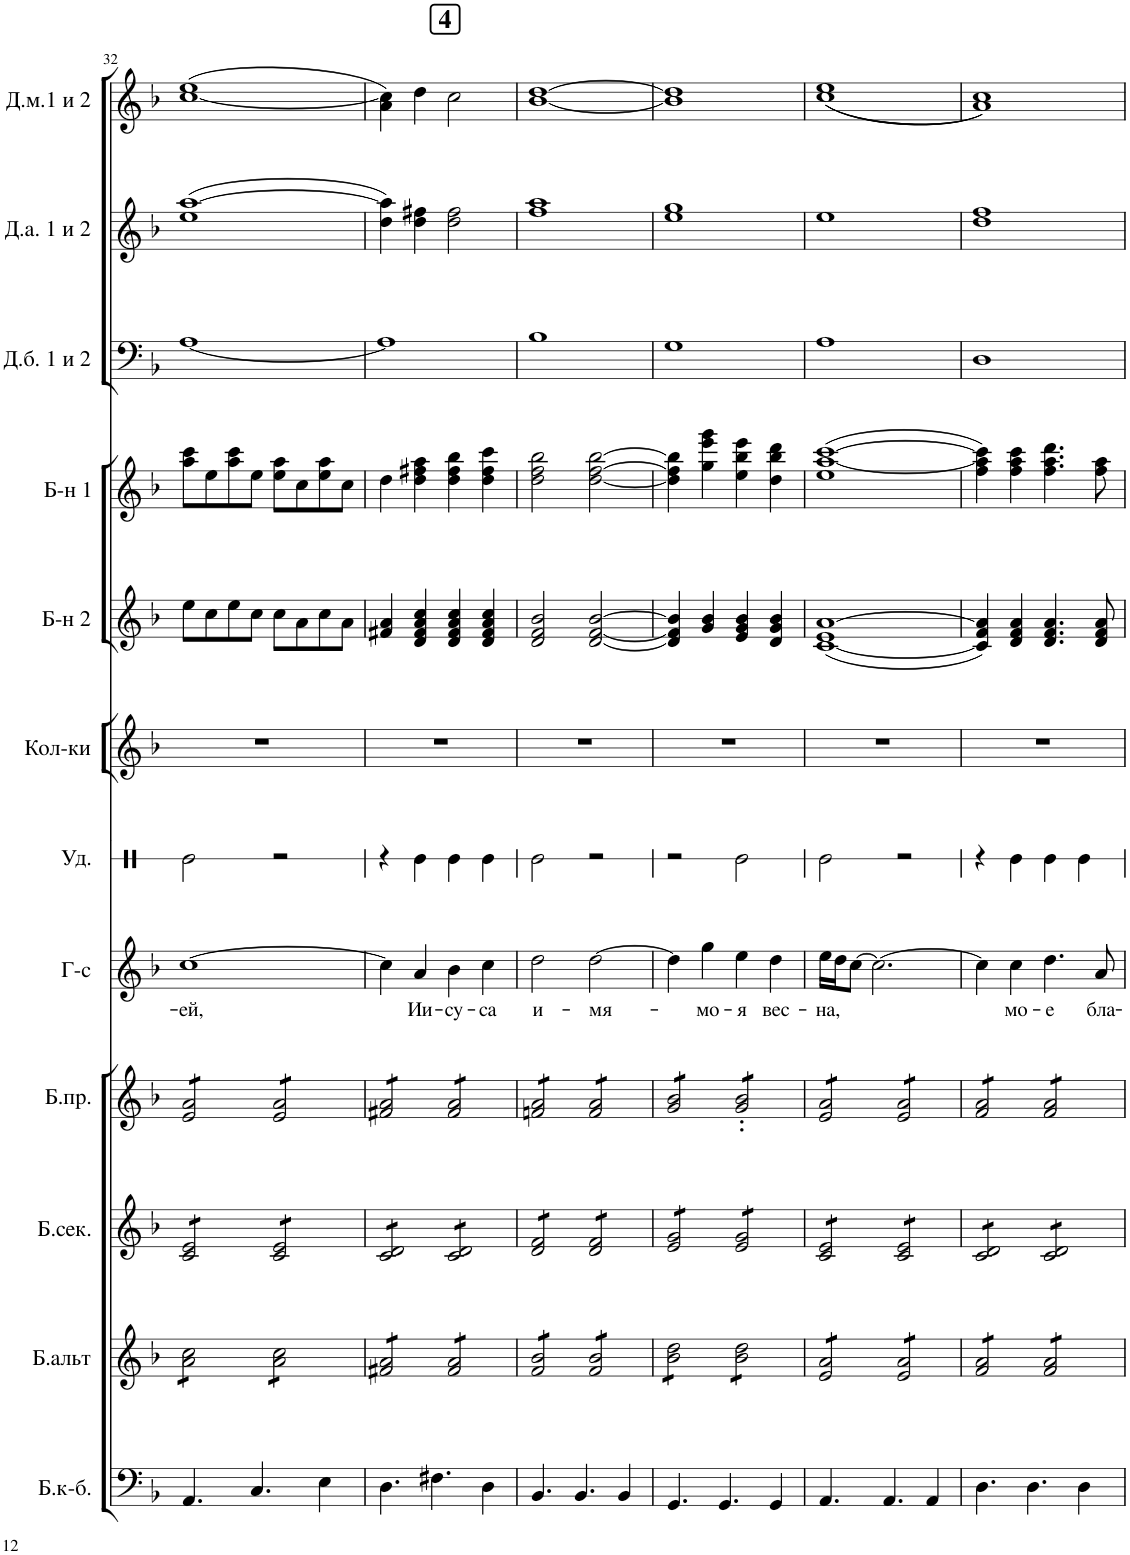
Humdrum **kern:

**kern	**kern	**kern	**kern	**kern	**text	**kern	**kern	**kern	**kern	**kern	**kern	**kern
*part12	*part11	*part10	*part9	*part8	*part8	*part7	*part6	*part5	*part4	*part3	*part2	*part1
*staff12	*staff11	*staff10	*staff9	*staff8	*staff8	*staff7	*staff6	*staff5	*staff4	*staff3	*staff2	*staff1
*I"Балалайка к-бас	*I"Балалайка альт	*I"Балалайка секунда	*I"Балалайка прима	*I"Голос	*	*I"Ударные	*I"Колокольчики	*I"Баян 2	*I"Баян 1	*I"Д.бас 1 и 2	*I"Д.альт 1 и 2	*I"Д.мал.1 и 2
!!LO:PB:g=z
*clefF4	*clefG2	*clefG2	*clefG2	*clefG2	*	*clefX	*clefG2	*clefG2	*clefG2	*clefF4	*clefG2	*clefG2
*k[b-]	*k[b-]	*k[b-]	*k[b-]	*k[b-]	*	*k[]	*k[b-]	*k[b-]	*k[b-]	*k[b-]	*k[b-]	*k[b-]
*M4/4	*M4/4	*M4/4	*M4/4	*M4/4	*	*M4/4	*M4/4	*M4/4	*M4/4	*M4/4	*M4/4	*M4/4
*met(c)	*met(c)	*met(c)	*met(c)	*met(c)	*	*met(c)	*met(c)	*met(c)	*met(c)	*met(c)	*met(c)	*met(c)
=32	=32	=32	=32	=32	=32	=32	=32	=32	=32	=32	=32	=32
!	!	!	!	!	!LO:LY:b	!	!	!	!	!	!	!
*	*tremolo	*	*	*	*	*	*	*	*	*	*	*
*	*	*tremolo	*	*	*	*	*	*	*	*	*	*
*	*	*	*tremolo	*	*	*	*	*	*	*	*	*
4.AA/	8a\ 8cc\L	8c/ 8e/L	8e/ 8a/L	[1cc	-ей,	2Re\	1r	8ee\L	8aa\ 8ccc\L	[1A	(1ee [1aa	([1cc 1ee
.	8a\ 8cc\	8c/ 8e/	8e/ 8a/	.	.	.	.	8cc\	8ee\	.	.	.
.	8a\ 8cc\	8c/ 8e/	8e/ 8a/	.	.	.	.	8ee\	8aa\ 8ccc\	.	.	.
4.C/	8a\ 8cc\J	8c/ 8e/J	8e/ 8a/J	.	.	.	.	8cc\J	8ee\J	.	.	.
.	8a\ 8cc\L	8c/ 8e/L	8e/ 8a/L	.	.	2r	.	8cc\L	8ee\ 8aa\L	.	.	.
.	8a\ 8cc\	8c/ 8e/	8e/ 8a/	.	.	.	.	8a\	8cc\	.	.	.
4E\	8a\ 8cc\	8c/ 8e/	8e/ 8a/	.	.	.	.	8cc\	8ee\ 8aa\	.	.	.
.	8a\ 8cc\J	8c/ 8e/J	8e/ 8a/J	.	.	.	.	8a\J	8cc\J	.	.	.
=33	=33	=33	=33	=33	=33	=33	=33	=33	=33	=33	=33	=33
4.D\	8f#X/ 8a/L	8c/ 8d/L	8f#X/ 8a/L	4cc\]	.	4r	1r	4f#X/ 4a/	4dd\	1A]	4dd\ 4aa\])	4a\ 4cc\])
.	8f#X/ 8a/	8c/ 8d/	8f#X/ 8a/	.	.	.	.	.	.	.	.	.
!	!	!	!	!	!LO:LY:b	!	!	!	!	!	!	!
.	8f#X/ 8a/	8c/ 8d/	8f#X/ 8a/	4a/	Ии-	4Re\	.	4d/ 4f#/ 4a/ 4cc/	4dd\ 4ff#X\ 4aa\	.	4dd\ 4ff#X\	4dd\
4.F#X\	8f#X/ 8a/J	8c/ 8d/J	8f#X/ 8a/J	.	.	.	.	.	.	.	.	.
!	!	!	!	!	!LO:LY:b	!	!	!	!	!	!	!
.	8f#/ 8a/L	8c/ 8d/L	8f#/ 8a/L	4b-\	-су-	4Re\	.	4d/ 4f#/ 4a/ 4cc/	4dd\ 4ff#\ 4bb-\	.	2dd\ 2ff#\	2cc\
.	8f#/ 8a/	8c/ 8d/	8f#/ 8a/	.	.	.	.	.	.	.	.	.
!	!	!	!	!	!LO:LY:b	!	!	!	!	!	!	!
4D\	8f#/ 8a/	8c/ 8d/	8f#/ 8a/	4cc\	-са	4Re\	.	4d/ 4f#/ 4a/ 4cc/	4dd\ 4ff#\ 4ccc\	.	.	.
.	8f#/ 8a/J	8c/ 8d/J	8f#/ 8a/J	.	.	.	.	.	.	.	.	.
!!LO:REH:place=s1:a:B:cj:fs=14:t=4
=34	=34	=34	=34	=34	=34	=34	=34	=34	=34	=34	=34	=34
!	!	!	!	!	!LO:LY:b	!	!	!	!	!	!	!
4.BB-/	8f/ 8b-/L	8d/ 8f/L	8fn/ 8a/L	2dd\	и-	2Re\	1r	2d/ 2f/ 2b-/	2dd\ 2ff\ 2bb-\	1B-	1ff 1aa	[1b- [1dd
.	8f/ 8b-/	8d/ 8f/	8fn/ 8a/	.	.	.	.	.	.	.	.	.
.	8f/ 8b-/	8d/ 8f/	8fn/ 8a/	.	.	.	.	.	.	.	.	.
4.BB-/	8f/ 8b-/J	8d/ 8f/J	8fn/ 8a/J	.	.	.	.	.	.	.	.	.
!	!	!	!	!	!LO:LY:b	!	!	!	!	!	!	!
.	8f/ 8b-/L	8d/ 8f/L	8f/ 8a/L	[2dd\	-мя-	2r	.	[2d/ [2f/ [2b-/	[2dd\ [2ff\ [2bb-\	.	.	.
.	8f/ 8b-/	8d/ 8f/	8f/ 8a/	.	.	.	.	.	.	.	.	.
4BB-/	8f/ 8b-/	8d/ 8f/	8f/ 8a/	.	.	.	.	.	.	.	.	.
.	8f/ 8b-/J	8d/ 8f/J	8f/ 8a/J	.	.	.	.	.	.	.	.	.
=35	=35	=35	=35	=35	=35	=35	=35	=35	=35	=35	=35	=35
4.GG/	8b-\ 8dd\L	8e/ 8g/L	8g/ 8b-/L	4dd\]	.	2r	1r	4d/] 4f/] 4b-/]	4dd\] 4ff\] 4bb-\]	1G	1ee 1gg	1b-] 1dd]
.	8b-\ 8dd\	8e/ 8g/	8g/ 8b-/	.	.	.	.	.	.	.	.	.
!	!	!	!	!	!LO:LY:b	!	!	!	!	!	!	!
.	8b-\ 8dd\	8e/ 8g/	8g/ 8b-/	4gg\	-мо-	.	.	4g/ 4b-/	4gg\ 4eee\ 4ggg\	.	.	.
4.GG/	8b-\ 8dd\J	8e/ 8g/J	8g/ 8b-/J	.	.	.	.	.	.	.	.	.
!	!	!	!	!	!LO:LY:b	!	!	!	!	!	!	!
.	8b-\ 8dd\L	8e/ 8g/L	8g/' 8b-/'L	4ee\	-я	2Re\	.	4e/ 4g/ 4b-/	4ee\ 4bb-\ 4eee\	.	.	.
.	8b-\ 8dd\	8e/ 8g/	8g/' 8b-/'	.	.	.	.	.	.	.	.	.
!	!	!	!	!	!LO:LY:b	!	!	!	!	!	!	!
4GG/	8b-\ 8dd\	8e/ 8g/	8g/' 8b-/'	4dd\	вес-	.	.	4d/ 4g/ 4b-/	4dd\ 4bb-\ 4ddd\	.	.	.
.	8b-\ 8dd\J	8e/ 8g/J	8g/' 8b-/'J	.	.	.	.	.	.	.	.	.
=36	=36	=36	=36	=36	=36	=36	=36	=36	=36	=36	=36	=36
!	!	!	!	!	!LO:LY:b	!	!	!	!	!	!	!
4.AA/	8e/ 8a/L	8c/ 8e/L	8e/ 8a/L	16ee\LL	-на,	2Re\	1r	([1c 1e [1a	(1ee [1aa [1ccc	1A	1ee	((1cc 1ee
.	.	.	.	16dd\J	.	.	.	.	.	.	.	.
.	8e/ 8a/	8c/ 8e/	8e/ 8a/	[8cc\J	.	.	.	.	.	.	.	.
.	8e/ 8a/	8c/ 8e/	8e/ 8a/	2.cc\_	.	.	.	.	.	.	.	.
4.AA/	8e/ 8a/J	8c/ 8e/J	8e/ 8a/J	.	.	.	.	.	.	.	.	.
.	8e/ 8a/L	8c/ 8e/L	8e/ 8a/L	.	.	2r	.	.	.	.	.	.
.	8e/ 8a/	8c/ 8e/	8e/ 8a/	.	.	.	.	.	.	.	.	.
4AA/	8e/ 8a/	8c/ 8e/	8e/ 8a/	.	.	.	.	.	.	.	.	.
.	8e/ 8a/J	8c/ 8e/J	8e/ 8a/J	.	.	.	.	.	.	.	.	.
=37	=37	=37	=37	=37	=37	=37	=37	=37	=37	=37	=37	=37
4.D\	8f/ 8a/L	8c/ 8d/L	8f/ 8a/L	4cc\]	.	4r	1r	4c/] 4f/ 4a/])	4ff\ 4aa\] 4ccc\])	1D	1dd 1ff	1a 1cc))
.	8f/ 8a/	8c/ 8d/	8f/ 8a/	.	.	.	.	.	.	.	.	.
!	!	!	!	!	!LO:LY:b	!	!	!	!	!	!	!
.	8f/ 8a/	8c/ 8d/	8f/ 8a/	4cc\	мо-	4Re\	.	4d/ 4f/ 4a/	4ff\ 4aa\ 4ccc\	.	.	.
4.D\	8f/ 8a/J	8c/ 8d/J	8f/ 8a/J	.	.	.	.	.	.	.	.	.
!	!	!	!	!	!LO:LY:b	!	!	!	!	!	!	!
.	8f/ 8a/L	8c/ 8d/L	8f/ 8a/L	4.dd\	-е	4Re\	.	4.d/ 4.f/ 4.a/	4.ff\ 4.aa\ 4.ddd\	.	.	.
.	8f/ 8a/	8c/ 8d/	8f/ 8a/	.	.	.	.	.	.	.	.	.
4D\	8f/ 8a/	8c/ 8d/	8f/ 8a/	.	.	4Re\	.	.	.	.	.	.
!	!	!	!	!	!LO:LY:b	!	!	!	!	!	!	!
.	8f/ 8a/J	8c/ 8d/J	8f/ 8a/J	8a/	бла-	.	.	8d/ 8f/ 8a/	8ff\ 8aa\	.	.	.
*	*	*	*Xtremolo	*	*	*	*	*	*	*	*	*
*	*	*Xtremolo	*	*	*	*	*	*	*	*	*	*
*	*Xtremolo	*	*	*	*	*	*	*	*	*	*	*
=	=	=	=	=	=	=	=	=	=	=	=	=
*-	*-	*-	*-	*-	*-	*-	*-	*-	*-	*-	*-	*-
